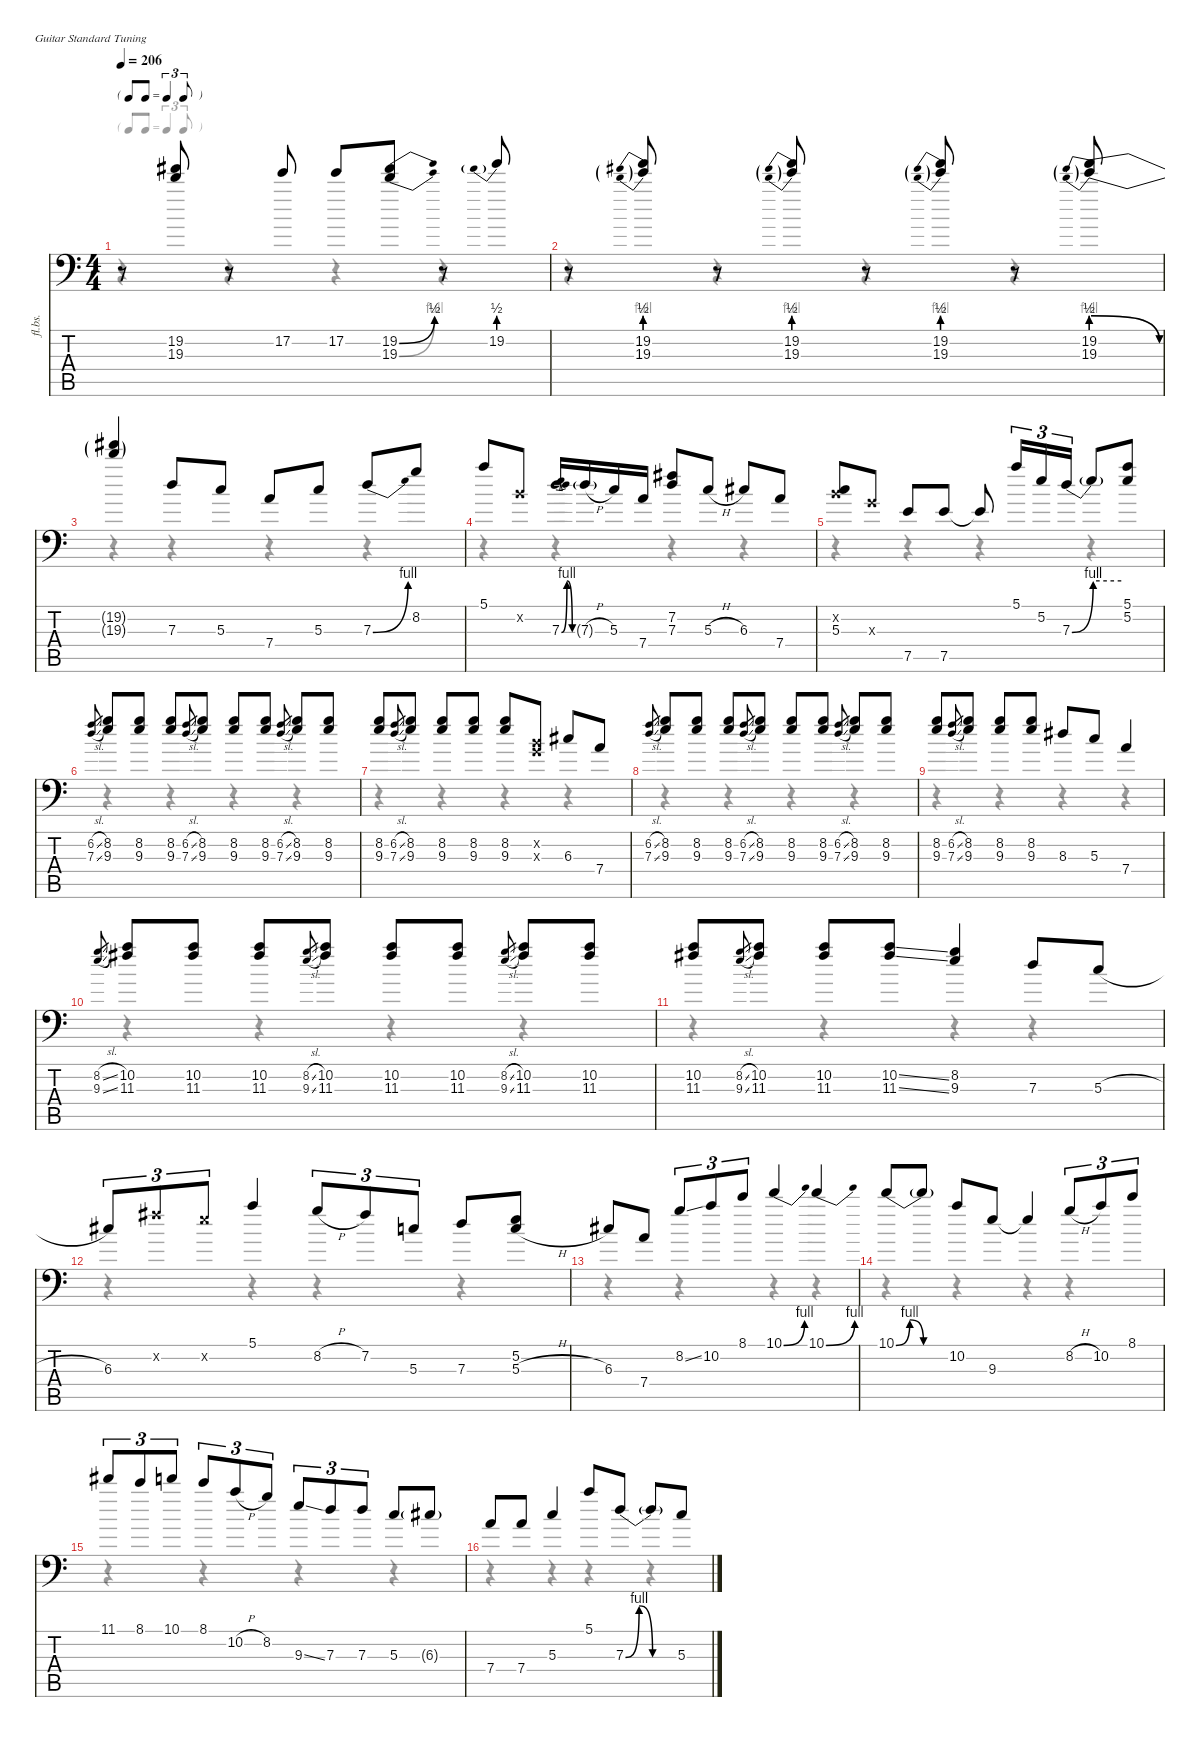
\defaultSystemsLayout 4
\hideDynamics
\bracketExtendMode nobrackets
\otherSystemsTrackNameOrientation horizontal
\track ("Overdub" "fl.bs.") {instrument fretlessbass}
\staff {score tabs}
\tuning (E4 B3 G3 D3 A2 E2)
\voice
\ts (4 4)
\tf triplet8th
\tempo 206
\clef f4
\ks c
r.8{dy f} (19.2{acc #} 19.3).8 r.8 17.2.8 17.2.8 (19.2{be (bend 0 0 30 2) acc #} 19.3{be (bend 0 0 30 4)}).8 r.8 19.2{be (prebend 0 2 60 2)}.8 |
r.8 (19.2{be (prebend 0 2 60 2)} 19.3{be (prebend 0 4 60 4)}).8 r.8 (19.2{be (prebend 0 2 60 2)} 19.3{be (prebend 0 4 60 4)}).8 r.8 (19.2{be (prebend 0 2 60 2)} 19.3{be (prebend 0 4 60 4)}).8 r.8 (19.2{be (prebendrelease 0 2 60 0)} 19.3{be (prebendrelease 0 4 60 0)}).8 |
(19.2{be (hold 0 0 60 0) t acc #} 19.3{be (hold 0 0 60 0) t}).4 7.3.8 5.3.8 7.4.8 5.3.8 7.3{be (bend 0 0 30 4)}.8 8.2.8 |
5.1.8 0.2{x}.8 7.3{be (bendrelease 0 0 15 4 30 4 60 0)}.16 7.3{h g}.16 5.3.16 7.4.16 (7.2{acc #} 7.3).8 5.3{h}.8 6.3{acc #}.8 7.4.8 |
(0.2{x} 5.3).8 0.3{x}.8 7.5.8 7.5.8 7.5{t}.8 5.1.16{tu (3 2)} 5.2.16{tu (3 2)} 7.3{be (bend 0 0 60 4)}.16{tu (3 2)} 7.3{be (hold 0 4 60 4) t}.8 (5.1 5.2).8 |
(6.2{sl} 7.3{sl}).8{gr dy mp} (8.2 9.3).8{dy f} (8.2 9.3).8 (8.2 9.3).8 (6.2{sl} 7.3{sl}).8{gr dy mp} (8.2 9.3).8{dy f} (8.2 9.3).8 (8.2 9.3).8 (6.2{sl} 7.3{sl}).8{gr dy mp} (8.2 9.3).8{dy f} (8.2 9.3).8 |
(8.2 9.3).8 (6.2{sl} 7.3{sl}).8{gr dy mp} (8.2 9.3).8{dy f} (8.2 9.3).8 (8.2 9.3).8 (8.2 9.3).8 (0.2{x} 0.3{x}).8 6.3{acc #}.8 7.4.8 |
(6.2{sl} 7.3{sl}).8{gr dy mp} (8.2 9.3).8{dy f} (8.2 9.3).8 (8.2 9.3).8 (6.2{sl} 7.3{sl}).8{gr dy mp} (8.2 9.3).8{dy f} (8.2 9.3).8 (8.2 9.3).8 (6.2{sl} 7.3{sl}).8{gr dy mp} (8.2 9.3).8{dy f} (8.2 9.3).8 |
(8.2 9.3).8 (6.2{sl} 7.3{sl}).8{gr dy mp} (8.2 9.3).8{dy f} (8.2 9.3).8 (8.2 9.3).8 8.3{acc #}.8 5.3.8 7.4.4 |
(8.2{sl} 9.3{sl}).8{gr dy mp} (10.2 11.3{acc #}).8{dy f} (10.2 11.3{acc #}).8 (10.2 11.3{acc #}).8 (8.2{sl} 9.3{sl}).8{gr dy mp} (10.2 11.3{acc #}).8{dy f} (10.2 11.3{acc #}).8 (10.2 11.3{acc #}).8 (8.2{sl} 9.3{sl}).8{gr dy mp} (10.2 11.3{acc #}).8{dy f} (10.2 11.3{acc #}).8 |
(10.2 11.3{acc #}).8 (8.2{sl} 9.3{sl}).8{gr dy mp} (10.2 11.3{acc #}).8{dy f} (10.2 11.3{acc #}).8 (10.2{ss} 11.3{ss acc #}).8 (8.2 9.3).4 7.3.8 5.3{h}.8 |
6.3{acc #}.8{tu (3 2)} 7.2{x acc #}.8{tu (3 2)} 5.2{x}.8{tu (3 2)} 5.1.4 8.2{h}.8{tu (3 2)} 7.2{acc #}.8{tu (3 2)} 5.3.8{tu (3 2)} 7.3.8 (5.2 5.3{h}).8 |
6.3{acc #}.8 7.4.8 8.2{ss}.8{tu (3 2)} 10.2.8{tu (3 2)} 8.1.8{tu (3 2)} 10.1{be (bend 0 0 30 4)}.4 10.1{be (bend 0 0 30 4)}.4 |
10.1{be (bendrelease 0 0 30 4 30 4 60 0)}.8 10.1{be (hold 0 0 60 0) t}.8 10.2.8 9.3.8 9.3{t}.4 8.2{h}.8{tu (3 2)} 10.2.8{tu (3 2)} 8.1.8{tu (3 2)} |
11.1{acc #}.8{tu (3 2)} 8.1.8{tu (3 2)} 10.1.8{tu (3 2)} 8.1.8{tu (3 2)} 10.2{h}.8{tu (3 2)} 8.2.8{tu (3 2)} 9.3{ss}.8{tu (3 2)} 7.3.8{tu (3 2)} 7.3.8{tu (3 2)} 5.3.8 6.3{g acc #}.8{dy mf} |
7.4.8{dy f} 7.4.8 5.3.4 5.1.8 7.3{be (bendrelease 0 0 30 4 30 4 60 0)}.8 7.3{be (hold 0 0 60 0) t}.8 5.3{h}.8
\voice
\clef f4
\ottava regular
\simile none
\ks c
r.4{dy mf} r.4 r.4 r.4 |
r.4 r.4 r.4 r.4 |
r.4 r.4 r.4 r.4 |
r.4 r.4 r.4 r.4 |
r.4 r.4 r.4 r.4 |
r.4 r.4 r.4 r.4 |
r.4 r.4 r.4 r.4 |
r.4 r.4 r.4 r.4 |
r.4 r.4 r.4 r.4 |
r.4 r.4 r.4 r.4 |
r.4 r.4 r.4 r.4 |
r.4 r.4 r.4 r.4 |
r.4 r.4 r.4 r.4 |
r.4 r.4 r.4 r.4 |
r.4 r.4 r.4 r.4 |
r.4 r.4 r.4 r.4
